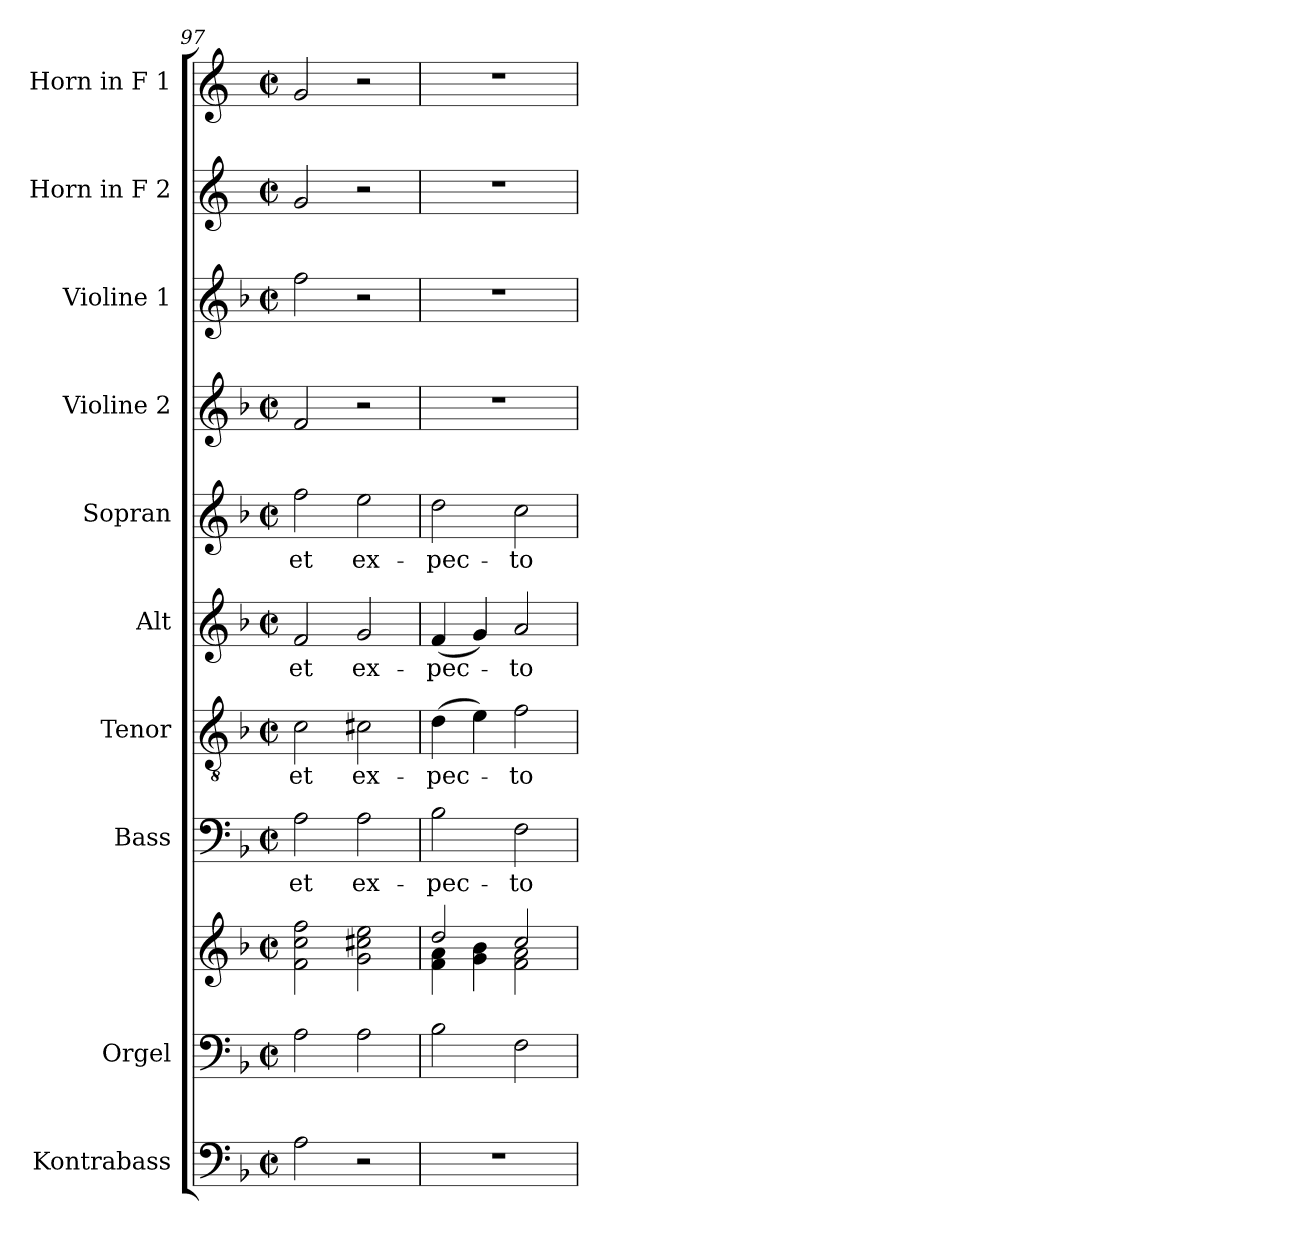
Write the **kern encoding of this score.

**kern	**kern	**kern	**kern	**text	**kern	**text	**kern	**text	**kern	**text	**kern	**kern	**kern	**kern
*part10	*part9	*part9	*part8	*part8	*part7	*part7	*part6	*part6	*part5	*part5	*part4	*part3	*part2	*part1
*staff11	*staff10	*staff9	*staff8	*staff8	*staff7	*staff7	*staff6	*staff6	*staff5	*staff5	*staff4	*staff3	*staff2	*staff1
*I"Kontrabass	*I"Orgel	*	*I"Bass	*	*I"Tenor	*	*I"Alt	*	*I"Sopran	*	*I"Violine 2	*I"Violine 1	*I"Horn in F 2	*I"Horn in F 1
*I'Kb.	*	*	*I'B.	*	*I'T.	*	*I'A.	*	*I'S.	*	*I'Vl. 2	*I'Vl. 1	*	*
*clefF4	*clefF4	*clefG2	*clefF4	*	*clefGv2	*	*clefG2	*	*clefG2	*	*clefG2	*clefG2	*clefG2	*clefG2
*ITrd7c12	*	*	*	*	*	*	*	*	*	*	*	*	*ITrd4c7	*ITrd4c7
*k[b-]	*k[b-]	*k[b-]	*k[b-]	*	*k[b-]	*	*k[b-]	*	*k[b-]	*	*k[b-]	*k[b-]	*k[b-]	*k[b-]
*F:	*F:	*F:	*F:	*	*F:	*	*F:	*	*F:	*	*F:	*F:	*F:	*F:
*M2/2	*M2/2	*M2/2	*M2/2	*	*M2/2	*	*M2/2	*	*M2/2	*	*M2/2	*M2/2	*M2/2	*M2/2
*met(c|)	*met(c|)	*met(c|)	*met(c|)	*	*met(c|)	*	*met(c|)	*	*met(c|)	*	*met(c|)	*met(c|)	*met(c|)	*met(c|)
=97	=97	=97	=97	=97	=97	=97	=97	=97	=97	=97	=97	=97	=97	=97
!	!	!	!	!LO:LY:b	!	!LO:LY:b	!	!LO:LY:b	!	!LO:LY:b	!	!	!	!
2AA\	2A\	2f\ 2cc\ 2ff\	2A\	et	2c\	et	2f/	et	2ff\	et	2f/	2ff\	2c/	2c/
!	!	!	!	!LO:LY:b	!	!LO:LY:b	!	!LO:LY:b	!	!LO:LY:b	!	!	!	!
2r	2A!\	2g!\ 2cc#X!\ 2ee!\	2A\	ex-	2c#X\	ex-	2g/	ex-	2ee\	ex-	2r	2r	2r	2r
!!LO:PB:g=z
=98	=98	=98	=98	=98	=98	=98	=98	=98	=98	=98	=98	=98	=98	=98
*	*	*^	*	*	*	*	*	*	*	*	*	*	*	*
!	!	!	!	!	!LO:LY:b	!	!LO:LY:b	!	!LO:LY:b	!	!LO:LY:b	!	!	!	!
1r	2B-!\	2dd!/	4f!\ 4a!\	2B-\	-pec-	(>4d\	-pec-	(<4f/	-pec-	2dd\	-pec-	1r	1r	1r	1r
.	.	.	4g!\ 4b-!\	.	.	4e\)	.	4g/)	.	.	.	.	.	.	.
!	!	!	!	!	!LO:LY:b	!	!LO:LY:b	!	!LO:LY:b	!	!LO:LY:b	!	!	!	!
.	2F!\	2cc!/	2f!\ 2a!\	2F\	-to	2f\	-to	2a/	-to	2cc\	-to	.	.	.	.
*	*	*v	*v	*	*	*	*	*	*	*	*	*	*	*	*
=	=	=	=	=	=	=	=	=	=	=	=	=	=	=
*-	*-	*-	*-	*-	*-	*-	*-	*-	*-	*-	*-	*-	*-	*-
